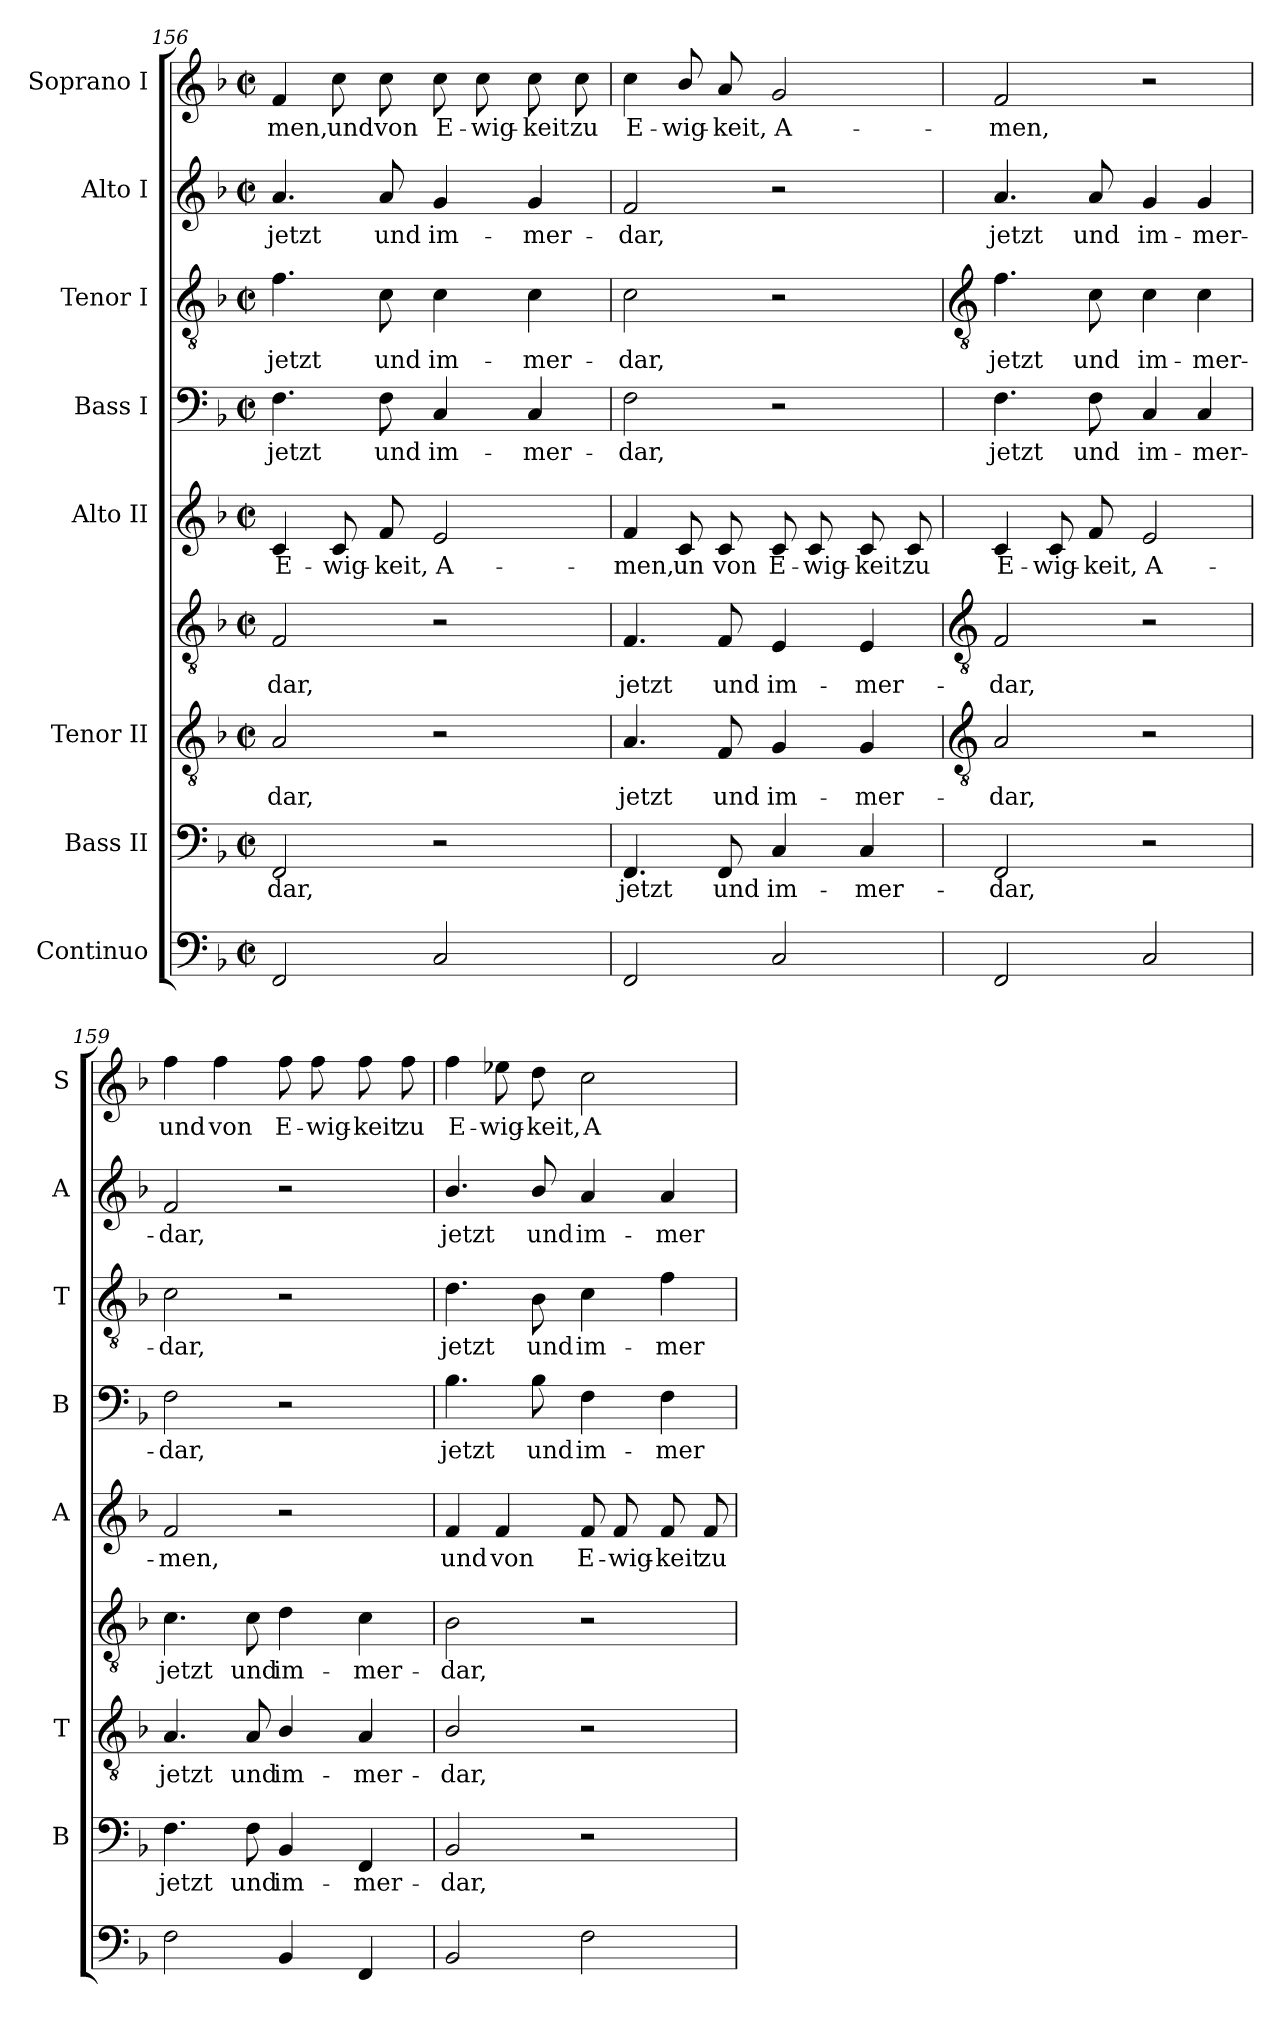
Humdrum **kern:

**kern	**kern	**text	**kern	**text	**kern	**text	**kern	**text	**kern	**text	**kern	**text	**kern	**text	**kern	**text
*part8	*part7	*part7	*part6	*part6	*part6	*part6	*part5	*part5	*part4	*part4	*part3	*part3	*part2	*part2	*part1	*part1
*staff9	*staff8	*staff8	*staff7	*staff7	*staff6	*staff6	*staff5	*staff5	*staff4	*staff4	*staff3	*staff3	*staff2	*staff2	*staff1	*staff1
*I"Continuo	*I"Bass II	*	*I"Tenor II	*	*	*	*I"Alto II	*	*I"Bass I	*	*I"Tenor I	*	*I"Alto I	*	*I"Soprano I	*
*	*I'B	*	*I'T	*	*	*	*I'A	*	*I'B	*	*I'T	*	*I'A	*	*I'S	*
*clefF4	*clefF4	*	*clefGv2	*	*clefGv2	*	*clefG2	*	*clefF4	*	*clefGv2	*	*clefG2	*	*clefG2	*
*k[b-]	*k[b-]	*	*k[b-]	*	*k[b-]	*	*k[b-]	*	*k[b-]	*	*k[b-]	*	*k[b-]	*	*k[b-]	*
*F:	*F:	*	*F:	*	*F:	*	*F:	*	*F:	*	*F:	*	*F:	*	*F:	*
*M2/2	*M2/2	*	*M2/2	*	*M2/2	*	*M2/2	*	*M2/2	*	*M2/2	*	*M2/2	*	*M2/2	*
*met(c|)	*met(c|)	*	*met(c|)	*	*met(c|)	*	*met(c|)	*	*met(c|)	*	*met(c|)	*	*met(c|)	*	*met(c|)	*
=156	=156	=156	=156	=156	=156	=156	=156	=156	=156	=156	=156	=156	=156	=156	=156	=156
!	!	!LO:LY:b	!	!LO:LY:b	!	!LO:LY:b	!	!LO:LY:b	!	!LO:LY:b	!	!LO:LY:b	!	!LO:LY:b	!	!LO:LY:b
2FF	2FF	-dar,	2A	dar,	2F	-dar,	4c	E-	4.F	jetzt	4.f	jetzt	4.a	jetzt	4f	-men,
!	!	!	!	!	!	!	!	!LO:LY:b	!	!	!	!	!	!	!	!LO:LY:b
.	.	.	.	.	.	.	8c	-wig-	.	.	.	.	.	.	8cc	und
!	!	!	!	!	!	!	!	!LO:LY:b	!	!LO:LY:b	!	!LO:LY:b	!	!LO:LY:b	!	!LO:LY:b
.	.	.	.	.	.	.	8f	-keit,	8F	und	8c	und	8a	und	8cc	von
!	!	!	!	!	!	!	!	!LO:LY:b	!	!LO:LY:b	!	!LO:LY:b	!	!LO:LY:b	!	!LO:LY:b
2C	2r	.	2r	.	2r	.	2e	A-	4C	im-	4c	im-	4g	im-	8cc	E-
!	!	!	!	!	!	!	!	!	!	!	!	!	!	!	!	!LO:LY:b
.	.	.	.	.	.	.	.	.	.	.	.	.	.	.	8cc	-wig-
!	!	!	!	!	!	!	!	!	!	!LO:LY:b	!	!LO:LY:b	!	!LO:LY:b	!	!LO:LY:b
.	.	.	.	.	.	.	.	.	4C	-mer-	4c	-mer-	4g	-mer-	8cc	-keit
!	!	!	!	!	!	!	!	!	!	!	!	!	!	!	!	!LO:LY:b
.	.	.	.	.	.	.	.	.	.	.	.	.	.	.	8cc	zu
=157	=157	=157	=157	=157	=157	=157	=157	=157	=157	=157	=157	=157	=157	=157	=157	=157
!	!	!LO:LY:b	!	!LO:LY:b	!	!LO:LY:b	!	!LO:LY:b	!	!LO:LY:b	!	!LO:LY:b	!	!LO:LY:b	!	!LO:LY:b
2FF	4.FF	jetzt	4.A	-jetzt	4.F	jetzt	4f	-men,	2F	-dar,	2c	-dar,	2f	-dar,	4cc	E-
!	!	!	!	!	!	!	!	!LO:LY:b	!	!	!	!	!	!	!	!LO:LY:b
.	.	.	.	.	.	.	8c	un	.	.	.	.	.	.	8b-/	-wig-
!	!	!LO:LY:b	!	!LO:LY:b	!	!LO:LY:b	!	!LO:LY:b	!	!	!	!	!	!	!	!LO:LY:b
.	8FF	und	8F	und	8F	und	8c	von	.	.	.	.	.	.	8a	-keit,
!	!	!LO:LY:b	!	!LO:LY:b	!	!LO:LY:b	!	!LO:LY:b	!	!	!	!	!	!	!	!LO:LY:b
2C	4C	im-	4G	im-	4E	im-	8c	E-	2r	.	2r	.	2r	.	2g	A-
!	!	!	!	!	!	!	!	!LO:LY:b	!	!	!	!	!	!	!	!
.	.	.	.	.	.	.	8c	-wig-	.	.	.	.	.	.	.	.
!	!	!LO:LY:b	!	!LO:LY:b	!	!LO:LY:b	!	!LO:LY:b	!	!	!	!	!	!	!	!
.	4C	-mer-	4G	-mer-	4E	-mer-	8c	-keit	.	.	.	.	.	.	.	.
!	!	!	!	!	!	!	!	!LO:LY:b	!	!	!	!	!	!	!	!
.	.	.	.	.	.	.	8c	zu	.	.	.	.	.	.	.	.
!!LO:LB:g=z
=158	=158	=158	=158	=158	=158	=158	=158	=158	=158	=158	=158	=158	=158	=158	=158	=158
*	*	*	*clefGv2	*	*clefGv2	*	*	*	*	*	*clefGv2	*	*	*	*	*
!	!	!LO:LY:b	!	!LO:LY:b	!	!LO:LY:b	!	!LO:LY:b	!	!LO:LY:b	!	!LO:LY:b	!	!LO:LY:b	!	!LO:LY:b
2FF	2FF	-dar,	2A	dar,	2F	-dar,	4c	E-	4.F	jetzt	4.f	jetzt	4.a	jetzt	2f	-men,
!	!	!	!	!	!	!	!	!LO:LY:b	!	!	!	!	!	!	!	!
.	.	.	.	.	.	.	8c	-wig-	.	.	.	.	.	.	.	.
!	!	!	!	!	!	!	!	!LO:LY:b	!	!LO:LY:b	!	!LO:LY:b	!	!LO:LY:b	!	!
.	.	.	.	.	.	.	8f	-keit,	8F	und	8c	und	8a	und	.	.
!	!	!	!	!	!	!	!	!LO:LY:b	!	!LO:LY:b	!	!LO:LY:b	!	!LO:LY:b	!	!
2C	2r	.	2r	.	2r	.	2e	A-	4C	im-	4c	im-	4g	im-	2r	.
!	!	!	!	!	!	!	!	!	!	!LO:LY:b	!	!LO:LY:b	!	!LO:LY:b	!	!
.	.	.	.	.	.	.	.	.	4C	-mer-	4c	-mer-	4g	-mer-	.	.
=159	=159	=159	=159	=159	=159	=159	=159	=159	=159	=159	=159	=159	=159	=159	=159	=159
!	!	!LO:LY:b	!	!LO:LY:b	!	!LO:LY:b	!	!LO:LY:b	!	!LO:LY:b	!	!LO:LY:b	!	!LO:LY:b	!	!LO:LY:b
2F	4.F	jetzt	4.A	-jetzt	4.c	jetzt	2f	-men,	2F	-dar,	2c	-dar,	2f	-dar,	4ff	und
!	!	!	!	!	!	!	!	!	!	!	!	!	!	!	!	!LO:LY:b
.	.	.	.	.	.	.	.	.	.	.	.	.	.	.	4ff	von
!	!	!LO:LY:b	!	!LO:LY:b	!	!LO:LY:b	!	!	!	!	!	!	!	!	!	!
.	8F	und	8A	und	8c	und	.	.	.	.	.	.	.	.	.	.
!	!	!LO:LY:b	!	!LO:LY:b	!	!LO:LY:b	!	!	!	!	!	!	!	!	!	!LO:LY:b
4BB-	4BB-	im-	4B-/	im-	4d	im-	2r	.	2r	.	2r	.	2r	.	8ff	E-
!	!	!	!	!	!	!	!	!	!	!	!	!	!	!	!	!LO:LY:b
.	.	.	.	.	.	.	.	.	.	.	.	.	.	.	8ff	-wig-
!	!	!LO:LY:b	!	!LO:LY:b	!	!LO:LY:b	!	!	!	!	!	!	!	!	!	!LO:LY:b
4FF	4FF	-mer-	4A	-mer-	4c	-mer-	.	.	.	.	.	.	.	.	8ff	-keit
!	!	!	!	!	!	!	!	!	!	!	!	!	!	!	!	!LO:LY:b
.	.	.	.	.	.	.	.	.	.	.	.	.	.	.	8ff	zu
=160	=160	=160	=160	=160	=160	=160	=160	=160	=160	=160	=160	=160	=160	=160	=160	=160
!	!	!LO:LY:b	!	!LO:LY:b	!	!LO:LY:b	!	!LO:LY:b	!	!LO:LY:b	!	!LO:LY:b	!	!LO:LY:b	!	!LO:LY:b
2BB-	2BB-	-dar,	2B-/	dar,	2B-	-dar,	4f	und	4.B-	jetzt	4.d	jetzt	4.b-/	jetzt	4ff	E-
!	!	!	!	!	!	!	!	!LO:LY:b	!	!	!	!	!	!	!	!LO:LY:b
.	.	.	.	.	.	.	4f	von	.	.	.	.	.	.	8ee-X	-wig-
!	!	!	!	!	!	!	!	!	!	!LO:LY:b	!	!LO:LY:b	!	!LO:LY:b	!	!LO:LY:b
.	.	.	.	.	.	.	.	.	8B-	und	8B-	und	8b-/	und	8dd	-keit,
!	!	!	!	!	!	!	!	!LO:LY:b	!	!LO:LY:b	!	!LO:LY:b	!	!LO:LY:b	!	!LO:LY:b
2F	2r	.	2r	.	2r	.	8f	E-	4F	im-	4c	im-	4a	im-	2cc	A-
!	!	!	!	!	!	!	!	!LO:LY:b	!	!	!	!	!	!	!	!
.	.	.	.	.	.	.	8f	-wig-	.	.	.	.	.	.	.	.
!	!	!	!	!	!	!	!	!LO:LY:b	!	!LO:LY:b	!	!LO:LY:b	!	!LO:LY:b	!	!
.	.	.	.	.	.	.	8f	-keit	4F	-mer-	4f	-mer-	4a	-mer-	.	.
!	!	!	!	!	!	!	!	!LO:LY:b	!	!	!	!	!	!	!	!
.	.	.	.	.	.	.	8f	zu	.	.	.	.	.	.	.	.
=	=	=	=	=	=	=	=	=	=	=	=	=	=	=	=	=
*-	*-	*-	*-	*-	*-	*-	*-	*-	*-	*-	*-	*-	*-	*-	*-	*-
